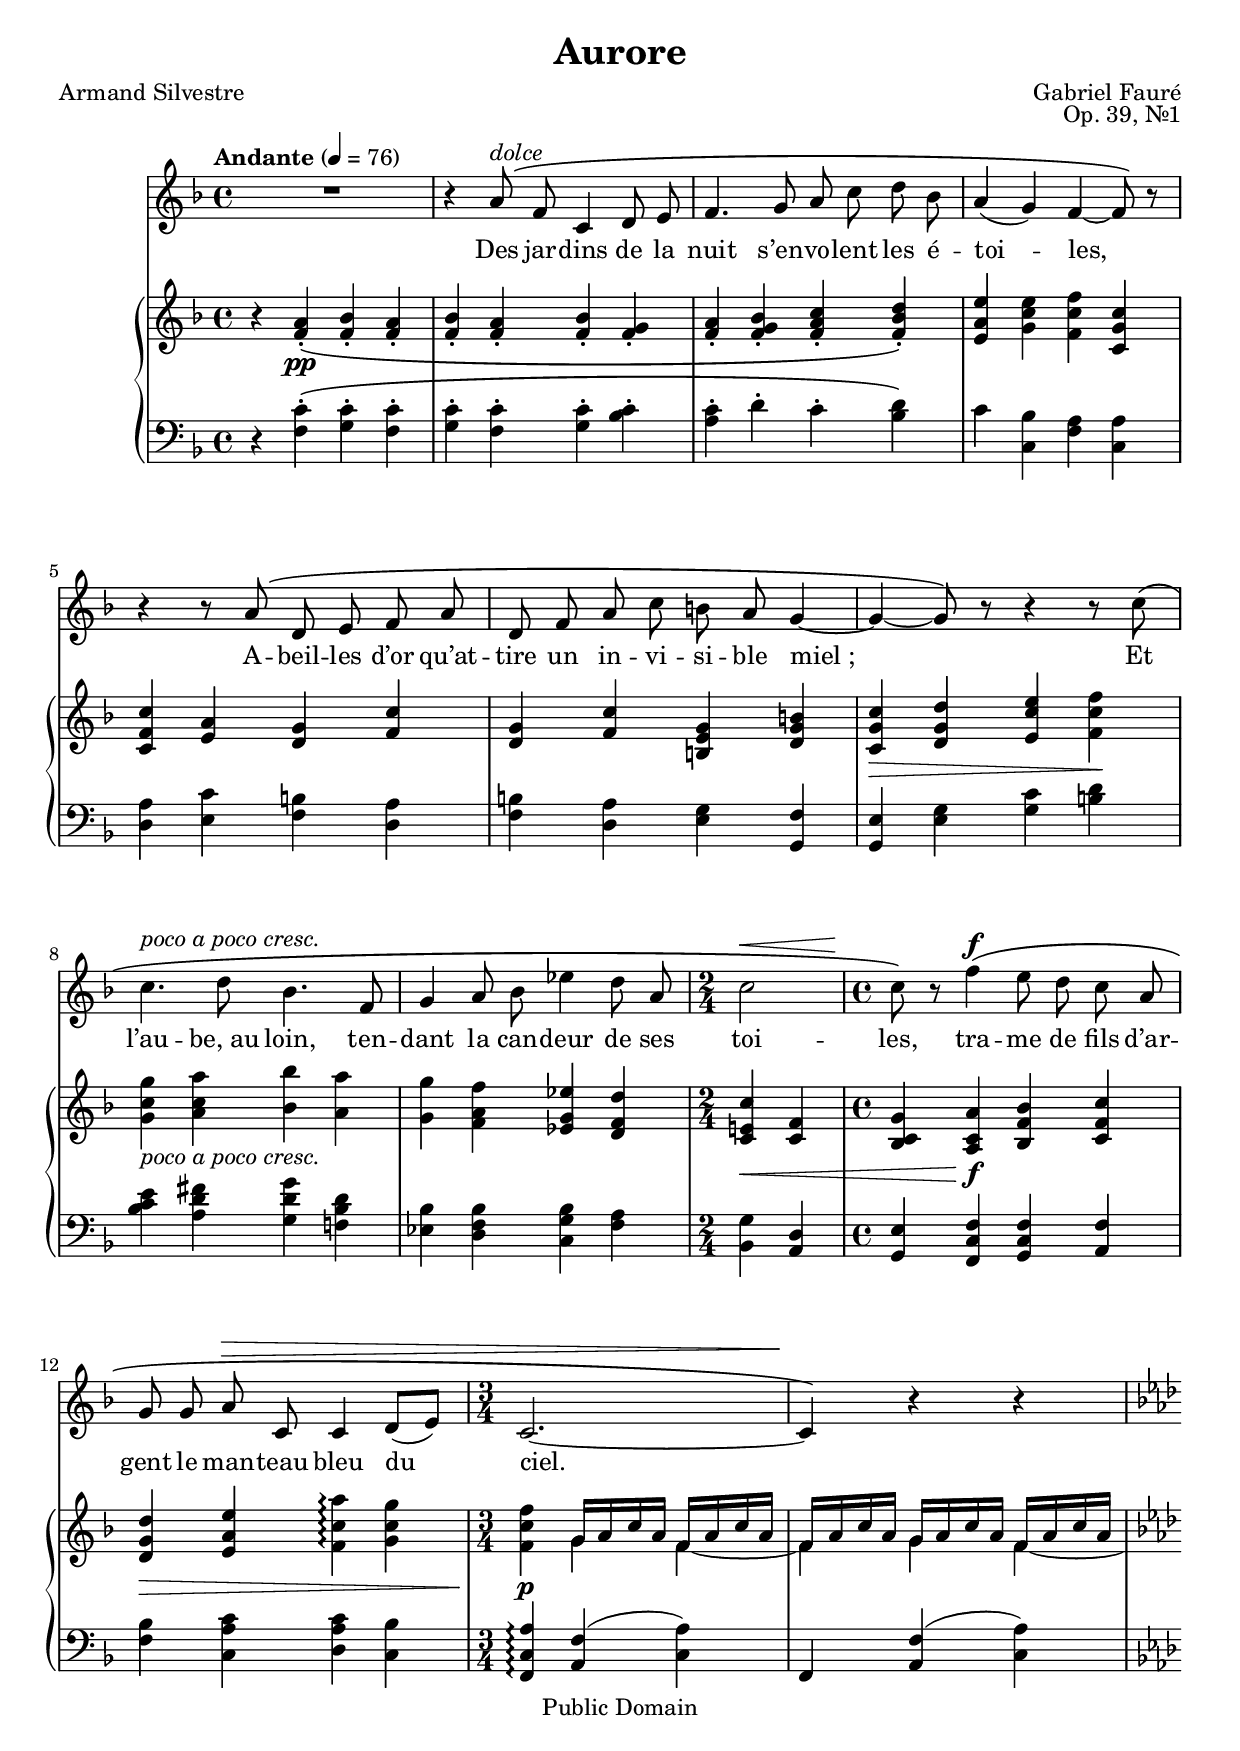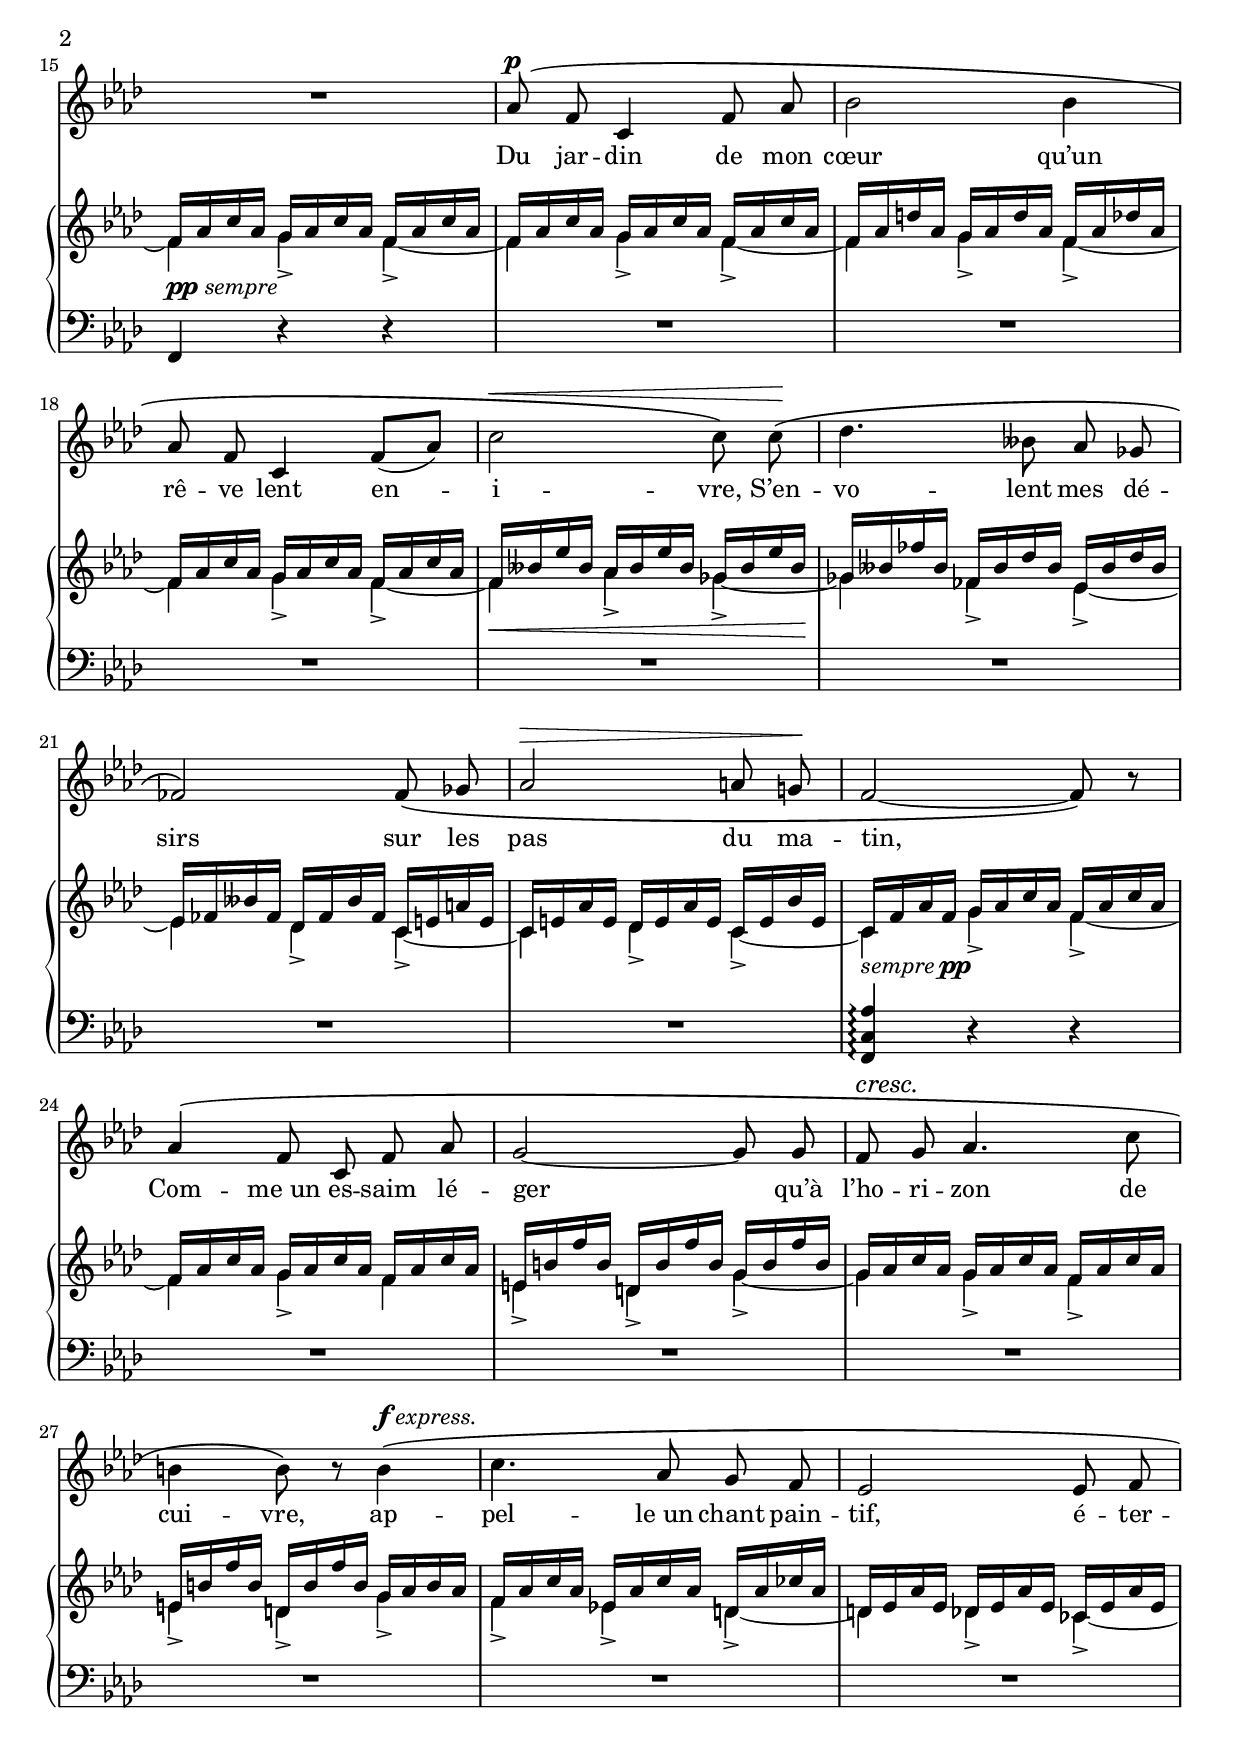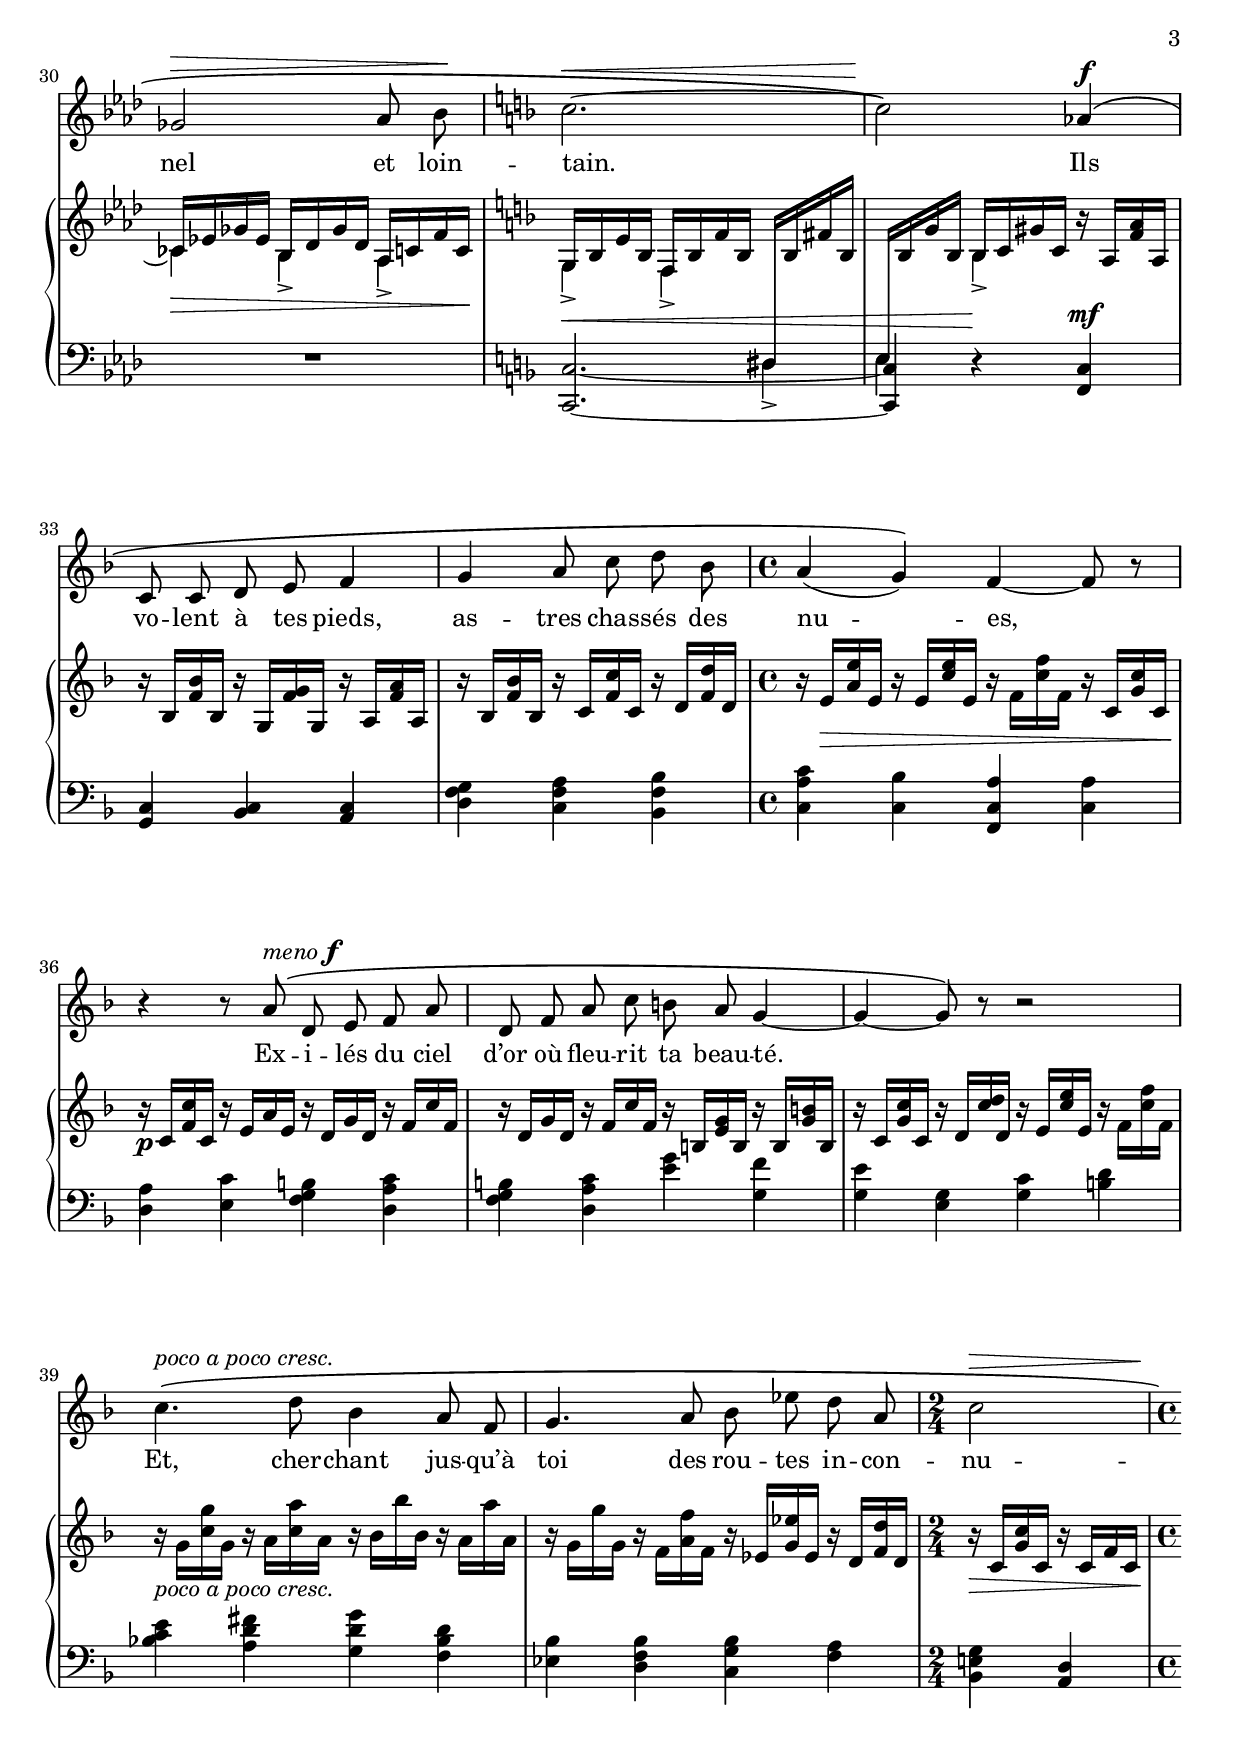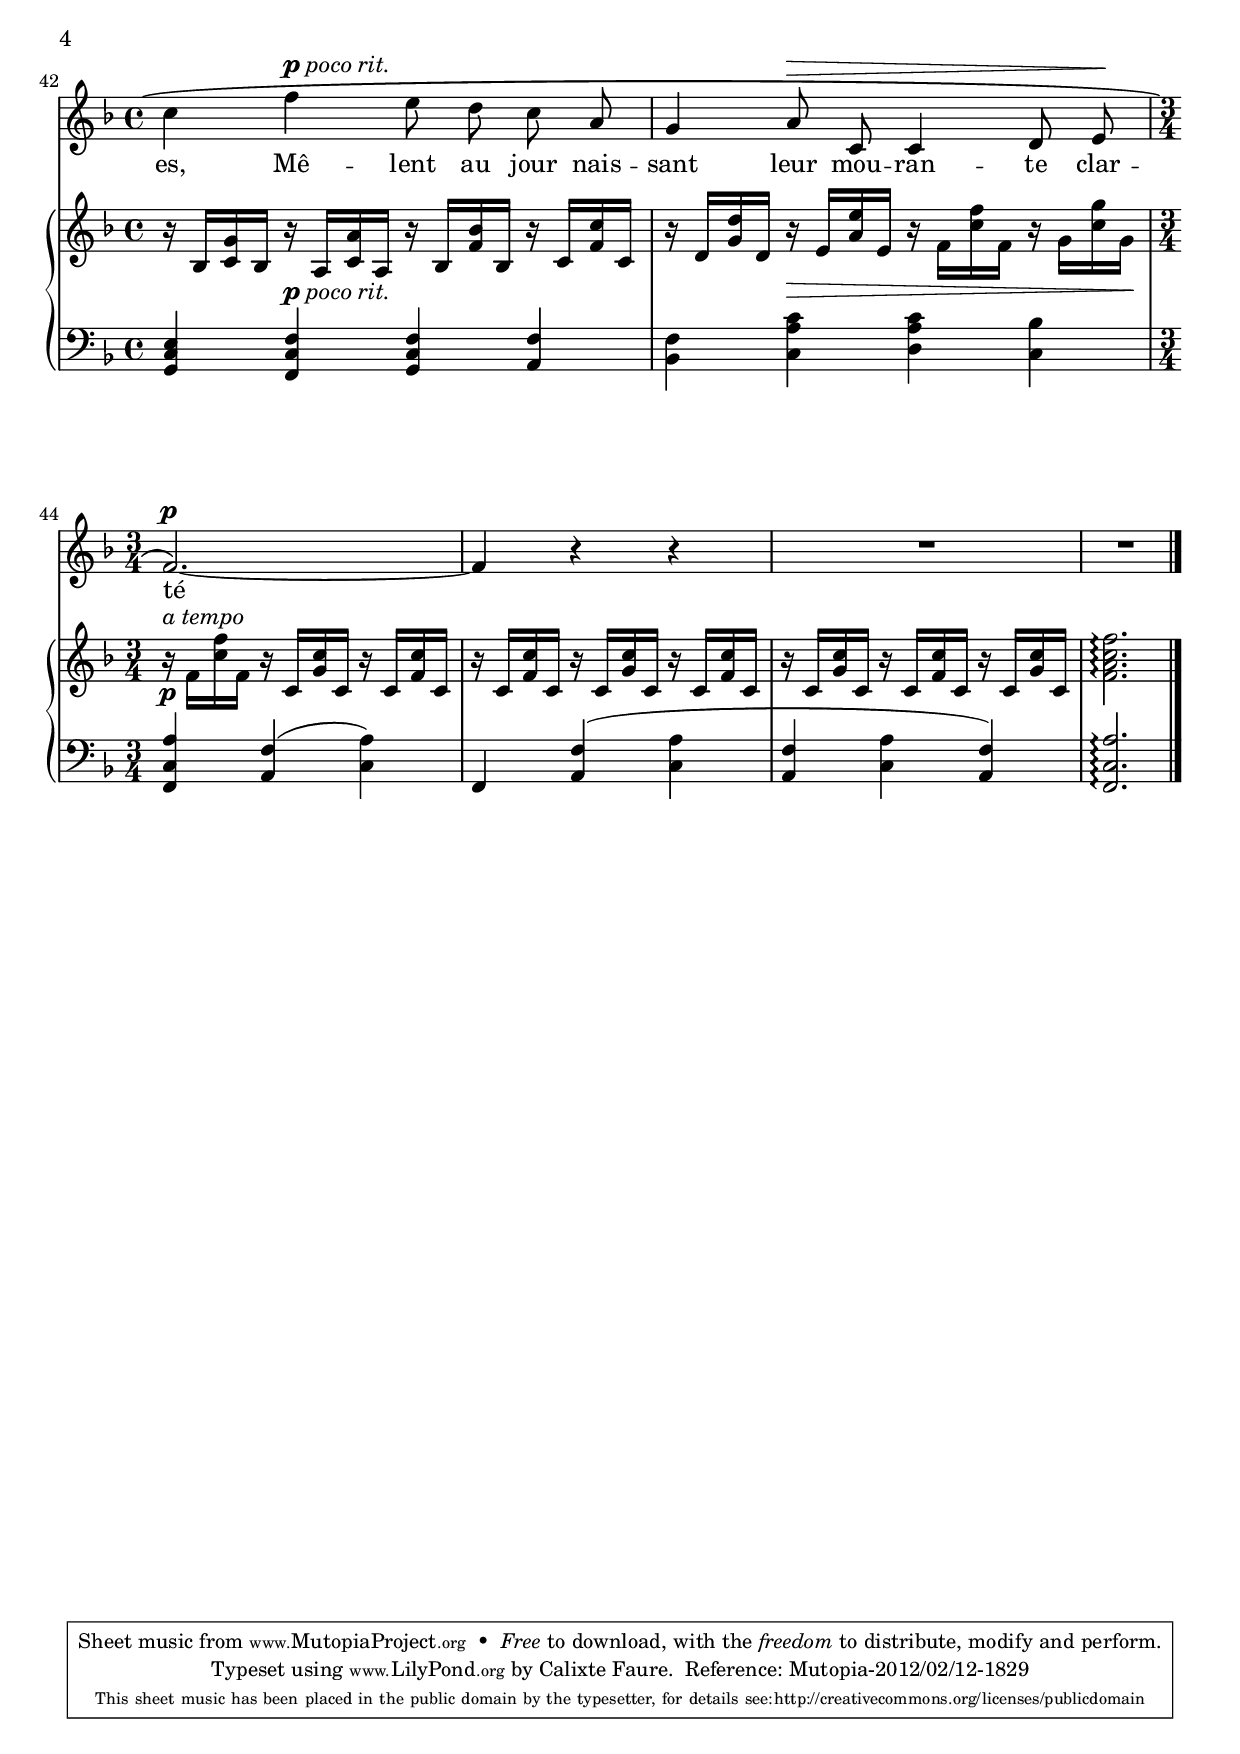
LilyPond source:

\language "italiano"
\version "2.14.2"

\header{
	title="Aurore"
	poet="Armand Silvestre"
	composer="Gabriel Fauré"
	opus="Op. 39, №1"

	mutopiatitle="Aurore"
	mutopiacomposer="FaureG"
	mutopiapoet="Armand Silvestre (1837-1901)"
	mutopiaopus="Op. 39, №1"
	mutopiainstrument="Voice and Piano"
	date="1884"
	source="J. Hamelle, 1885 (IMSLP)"
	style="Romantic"
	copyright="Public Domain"
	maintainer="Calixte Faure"
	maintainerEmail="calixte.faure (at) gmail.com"

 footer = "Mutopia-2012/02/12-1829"
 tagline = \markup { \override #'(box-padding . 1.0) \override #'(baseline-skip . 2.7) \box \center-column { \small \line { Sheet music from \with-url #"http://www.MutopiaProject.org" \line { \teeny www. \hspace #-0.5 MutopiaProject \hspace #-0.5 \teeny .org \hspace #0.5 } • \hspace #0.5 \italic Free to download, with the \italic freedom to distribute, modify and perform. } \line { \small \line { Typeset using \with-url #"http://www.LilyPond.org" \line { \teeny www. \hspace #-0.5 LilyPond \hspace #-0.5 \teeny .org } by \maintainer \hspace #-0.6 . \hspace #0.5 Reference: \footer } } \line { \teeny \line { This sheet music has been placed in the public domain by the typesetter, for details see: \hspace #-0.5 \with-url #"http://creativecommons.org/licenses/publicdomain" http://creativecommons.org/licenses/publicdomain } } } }
}

global={
	\key fa \major
	\time 4/4
	\tempo "Andante" 4=76
	\override DynamicTextSpanner #'dash-period = #-1.0
	}

chant=\relative do''{
	\autoBeamOff
	\dynamicUp
	R1 |
	r4 la8^\markup{\italic dolce}\( fa do4 re8 mi |
	fa4. sol8 la do re sib | la4(sol) fa~ fa8\) r |
%Abeilles
	r4 r8 la8\( re, mi fa la |
	re, fa la do si la sol4~ |
	sol4 ~ sol8\) r r4 r8 do8\( |
%Et l'aube
	do4.^\markup{\italic{poco a poco cresc.}} re8 sib4. fa8 |
	sol4 la8 sib mib4 re8 la8 |
	\time 2/4
	do2\<
	\time 4/4
	do8\!\) r fa4\f\( mi8 re do la | sol sol la\> do, do4 re8[(mi]) |
	\time 3/4
	do2. ~ | do4\!\) r r |
	\key fa \minor
	R2.
%Du jardin
	lab'8\p\( fa do4 fa8 lab | sib2 sib4 | lab8 fa do4 fa8[(lab]) |
	do2\< do8\) do\!\( | reb4. sibb8 lab solb | fab2\) fab8\( solb |
	lab2\> la8 sol!\! | fa2~ fa8\) r |
%Comme
	lab4\( fa8 do fa lab | sol2 ~ sol8 sol | fa\cresc sol lab4. do8 |
	si4 si8\!\) r si4\(^\markup{ \dynamic f \italic express.} |
	do4. lab8 sol fa | mib2 mib8 fa | solb2\> lab8 sib\!
	\key fa \major do2.\< ~ do2\!\) lab4\f\( |
%Ils volent
	do,8 do re mi fa4 | sol la8 do re sib |
	\time 4/4
	la4(sol)\) fa4~ fa8 r |
%Exilés
	r4 r8 la\(^\markup{\italic meno \dynamic f} re, mi fa la |
	re, fa la do si la sol4~ | sol ~ sol8\) r r2 |
%Et cherchant
	do4.\(^\markup{\italic{poco a poco cresc.}} re8 sib4 la8 fa |
	sol4. la8 sib mib re la | \time 2/4
	do2\> | \time 4/4
	do4\! fa^\markup{\dynamic p \italic{poco rit.}} mi8 re do la |
	sol4 la8\> do, do4 re8 mi\! \time3/4
	fa2.\p\)~ | fa4 r r | R2.*2 \bar"|."
}

paroles=\lyricmode{
	Des jar -- dins de la nuit s’en -- vo -- lent les é -- toi -- les,
	A -- beil -- les d’or qu’at -- tire un in -- vi -- si -- ble miel_;
	Et l’au -- be,_au loin, ten -- dant la can -- deur de ses toi -- les,
	tra -- me de fils d’ar -- gent le man -- teau bleu du ciel.

	Du jar -- din de mon cœur qu’un rê -- ve lent en -- i -- vre,
	S’en -- vo -- lent mes dé -- sirs sur les pas du ma -- tin,
	Com -- me_un es -- saim lé -- ger qu’à l’ho -- ri -- zon de cui -- vre,
	ap -- pel -- le_un chant pain -- tif, é -- ter -- nel et loin -- tain.

	Ils vo -- lent à tes pieds, as -- tres chas -- sés des nu -- es,
	Ex -- i -- lés du ciel d’or où fleu -- rit ta beau -- té.
	Et, cher -- chant jus -- qu’à toi des rou -- tes in -- con -- nu -- es,
	Mê -- lent au jour nais -- sant leur mou -- ran -- te clar -- té
}

pianoHaut=\relative do'{
	r4 <fa la>-.\pp\( <fa sib>-. <fa la>-. |
	<fa sib>-. <fa la>-. <fa sib>-. <fa sol>-. |
	<fa la>-. <fa sol sib>-. <fa la do>-. <fa sib re>-.\) |
	<mi la mi'> <sol do mi> <fa do' fa> <do sol' do> |
%mesure 5
	<do fa do'> <mi la> <re sol> <fa do'> |
	<re sol> <fa do'> <si, mi sol> < re sol si> |
	<do sol' do>\> <re sol re'> <mi do' mi> <fa do' fa>\! |
	<sol do sol'>-\markup{\italic{poco a poco cresc.}} <la do la'> <sib sib'> <la la'> |
	<sol sol'> <fa la fa'> <mib sol mib'> <re fa re'>
%mesure 10
	\time 2/4 <do mi! do'>\< <do fa> |
	\time 4/4 <sib do sol'> <la do la'>\f <sib fa' sib> <do fa do'> |
	<re sol re'>\> <mi la mi'> <fa do' la'>\arpeggio <sol do sol'> |
	\time 3/4 <fa do' fa>\p

	\voiceOne
	sol16 la do la  fa la do la |
	fa la do la  sol la do la fa la do la |
%mesure 15
	\key fa \minor
	fa lab do lab  sol lab do lab  fa lab do lab |
	fa lab do lab  sol lab do lab  fa lab do lab |
	fa lab re lab  sol lab re lab  fa lab reb lab |
	fa lab do lab  sol lab do lab  fa lab do lab |
	fa\< sibb mib sibb  lab sibb mib sibb  solb sibb mib sibb\! |
%mesure 20
	solb sibb fab' sibb,  fab sibb reb sibb  mib, sibb' reb sibb |
	mib, fab sibb fab  reb fab sibb fab  do mi la mi |
	do mi lab mi  reb mi lab mi do mi sib' mi, |
	do_\markup{\italic sempre \dynamic pp} fa lab fa  sol lab do lab  fa lab do lab |
	fa lab do lab sol lab do lab  fa lab do lab |
%mesure 25
	mi si' fa' si,  re, si' fa' si,  sol si fa' si, |
	sol lab do lab sol lab do lab fa lab do lab |
	mi si' fa' si, re, si' fa' si, sol lab si lab |
	fa lab do lab  mib! lab do lab  re, lab' dob lab |
	re, mib lab mib reb mib lab mib dob mib lab mib |
%mesure 30
	dob\> mib! solb mib sib reb solb reb lab do fa do\! |
	\key fa \major
	sol sib mi sib  fa sib fa' sib,
	\change Staff="bas" red, \change Staff="haut" sib' fad' sib, |
	\change Staff="bas" mi, \change Staff="haut" sib' sol' sib,
	sib do sold' do, \oneVoice r la <fa' la> la, |
	r sib <fa' sib> sib, r sol <fa' sol> sol, r la <fa' la> la, |
	r sib <fa' sib> sib, r do <fa do'> do r re <fa re'> re |
	\time 4/4
	r mi\> <la mi'> mi r mi <do' mi> mi, r fa <do' fa> fa, r do <sol' do> do, |
	r\p do <fa do'> do r mi la mi r re sol re r fa do' fa, |
	r re sol re r fa do' fa, r si, <mi sol> si r si <sol' si> si, |
	r do <sol' do> do, r re <do' re> re, r mi <do' mi> mi, r fa <do' fa> fa, |
	r_\markup{\italic{poco a poco cresc.}} sol <do sol'> sol
	r la <do la'> la r sib sib' sib, r la la' la, |
%mesure 40
	r sol sol' sol, r fa <la fa'> fa r mib <sol mib'> mib r re <fa re'> re |
	\time 2/4
	r\> do <sol' do> do, r do fa do
	\time 4/4
	r\! sib <do sol'> sib
	r_\markup{\dynamic p \italic{poco rit.}} la <do la'> la
	r sib <fa' sib> sib, r do <fa do'> do |
	r re <sol re'> re r\> mi <la mi'> mi r fa <do' fa> fa, r sol <do sol'> sol\!
	\time 3/4
	r\p^\markup{\italic{a tempo}} fa <do' fa> fa, r do <sol' do> do,
	r do <fa do'> do | r do <fa do'> do r do <sol' do> do,
	r do <fa do'> do | r do <sol' do> do, r do <fa do'> do
	r do <sol' do> do, | <fa la do fa>2.\arpeggio \bar"|."
}

pianoMilieu=\relative do''{
	s1*9 s2 s1*2
	s4
	\voiceTwo sol4 fa~ | fa sol fa~
%mesure 15
	\key fa \minor fa-\markup{\dynamic pp \italic sempre} sol-> fa->~ |
	fa sol-> fa->~ | fa sol-> fa->~ | 
	fa sol-> fa->~ | fa lab-> solb-> ~ |
%mesure 20
	solb fab-> mib->~ | mib reb-> do->~ |
	do reb-> do->~ | do sol'-> fa->~ | fa sol-> fa |
%mesure 25
	mi-> re-> sol->~ | sol sol-> fa-> | mi-> re-> sol-> |
	fa-> mib!-> re->~ | re reb-> dob->~ |
%mesure 30
	dob sib-> lab-> |
	\key fa \major
	sol-> fa-> \change Staff="bas" red-> | mi
	\change Staff="haut"
	sib'->
}
pianoBas=\relative do'{
	\clef bass
	r4 <do fa,>-.\( <do sol>-. <do fa,>-. |
	<do sol>-. <do fa,>-. <do sol>-. <do sib>-. |
	<do la>-. re-. do-. <sib re>\) |
	do <sib do,> <la fa> <la do,> |
%mesure 5
	<la re,> <do mi,> <si fa> <la re,> |
	<si fa> <la re,> <sol mi> <fa sol,> |
	<mi sol,> <sol mi> <do sol> <re si> |
	<mi do sib> <fad re la> <sol re sol,> <re sib fa!> |
	<sib mib,> <sib fa re> <sib sol do,> <la fa> |
% mesure 10
	\time 2/4 <sol sib,> <re la> |
	<mi sol,> <fa do fa,> <fa do sol> <fa la,> |
	<fa sib> <do' la do,> <do la re,> <sib do,> |
	\time 3/4 <la do, fa,>\arpeggio <la, fa'>(<do la'>) |
	fa, <la fa'>(<do la'>) |
%mesure 15
	\key fa \minor fa, r r |
	R2.*7
%mesure 23
	<fa do' lab'>4\arpeggio r r |
	R2.*7
%mesure 31
	\key fa \major
	\voiceThree
	<do do'>2.^\<_~ | <do do'>4 \oneVoice r\! <fa do'>^\mf|
	<sol do> <sib do> <la do> |
	<re fa sol> <do fa la> <sib fa' sib> |
	\time 4/4
	<do la' do> <do sib'> <fa, do' la'> <do' la'> |
	<re la'> <mi do'> <fa sol si> <re la' do> |
	<fa sol si> <re la' do> <mi' sol> <sol, fa'> |
	<sol mi'> <mi sol> <sol do> <si re> |
	<sib! do mi> <la re fad> <sol re' sol> <fa sib re> |
%mesure 40
	<mib sib'> <re fa sib> <do sol' sib> <fa la> |
	\time 2/4 <sib, mi! sol> <la re> |
	\time 4/4 <sol do mi> <fa do' fa> <sol do fa> <la fa'> |
	<sib fa'> <do la' do> <re la' do> <do sib'>
	\time 3/4
	<fa, do' la'> <la fa'>(<do la'>) |
%mesure 45
	fa, <la fa'>( <do la'> | <la fa'> <do la'> <la fa'>) |
	<fa do' la'>2.\arpeggio \bar"|."
}

\score{<<
	\new Staff{
		\new Voice{\global \chant}
		\addlyrics{\paroles}
	}
	\new PianoStaff{<<
		\new Staff="haut"{<<\global \pianoHaut \pianoMilieu>>}
		\new Staff="bas"{\global \pianoBas}
	>>}
>>}

\paper{
		topmargin = 1.0\cm
		bottommargin = 1.5\cm
		leftmargin = 2.5\cm
		linewidth = 16.0\cm
		raggedbottom = ##t
		footsep = 1.0\cm
}
